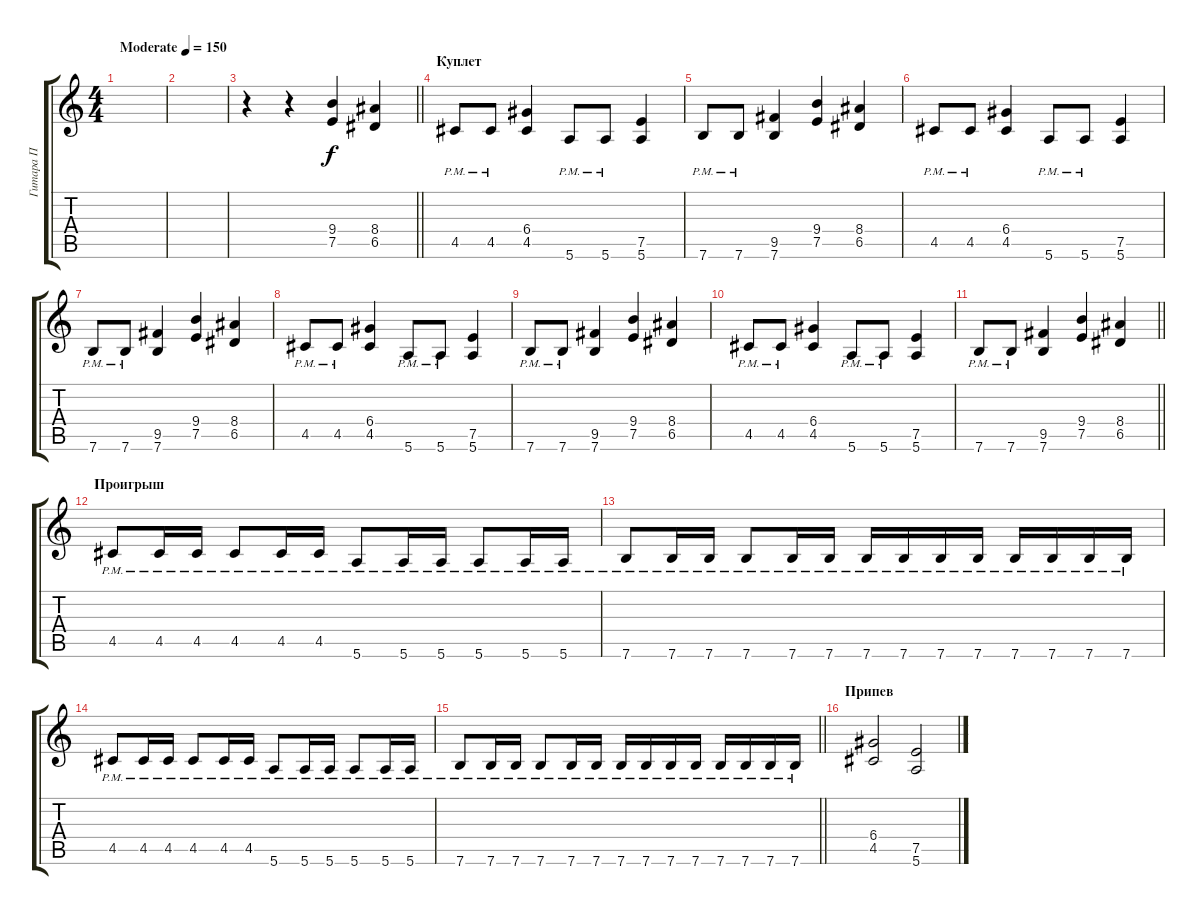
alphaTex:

\track ("Гитара П" "Гитара П") {instrument overdrivenguitar}
\staff {score tabs}
\tuning (E4 B3 G3 D3 A2 E2) {hide}
\ts (4 4)
\tempo (150 "Moderate")
\clef g2
\ks c
|
|
\barLineRight lightlight
r.4 r.4 (9.4 7.5).4 (8.4 6.5).4 |
\section ("" "Куплет")
4.5{pm}.8 4.5{pm}.8 (6.4 4.5).4 5.6{pm}.8 5.6{pm}.8 (7.5 5.6).4 |
7.6{pm}.8 7.6{pm}.8 (9.5 7.6).4 (9.4 7.5).4 (8.4 6.5).4 |
4.5{pm}.8 4.5{pm}.8 (6.4 4.5).4 5.6{pm}.8 5.6{pm}.8 (7.5 5.6).4 |
7.6{pm}.8 7.6{pm}.8 (9.5 7.6).4 (9.4 7.5).4 (8.4 6.5).4 |
4.5{pm}.8 4.5{pm}.8 (6.4 4.5).4 5.6{pm}.8 5.6{pm}.8 (7.5 5.6).4 |
7.6{pm}.8 7.6{pm}.8 (9.5 7.6).4 (9.4 7.5).4 (8.4 6.5).4 |
4.5{pm}.8 4.5{pm}.8 (6.4 4.5).4 5.6{pm}.8 5.6{pm}.8 (7.5 5.6).4 |
\barLineRight lightlight
7.6{pm}.8 7.6{pm}.8 (9.5 7.6).4 (9.4 7.5).4 (8.4 6.5).4 |
\section ("" "Проигрыш")
4.5{pm}.8 4.5{pm}.16 4.5{pm}.16 4.5{pm}.8 4.5{pm}.16 4.5{pm}.16 5.6{pm}.8 5.6{pm}.16 5.6{pm}.16 5.6{pm}.8 5.6{pm}.16 5.6{pm}.16 |
7.6{pm}.8 7.6{pm}.16 7.6{pm}.16 7.6{pm}.8 7.6{pm}.16 7.6{pm}.16 7.6{pm}.16 7.6{pm}.16 7.6{pm}.16 7.6{pm}.16 7.6{pm}.16 7.6{pm}.16 7.6{pm}.16 7.6{pm}.16 |
4.5{pm}.8 4.5{pm}.16 4.5{pm}.16 4.5{pm}.8 4.5{pm}.16 4.5{pm}.16 5.6{pm}.8 5.6{pm}.16 5.6{pm}.16 5.6{pm}.8 5.6{pm}.16 5.6{pm}.16 |
\barLineRight lightlight
7.6{pm}.8 7.6{pm}.16 7.6{pm}.16 7.6{pm}.8 7.6{pm}.16 7.6{pm}.16 7.6{pm}.16 7.6{pm}.16 7.6{pm}.16 7.6{pm}.16 7.6{pm}.16 7.6{pm}.16 7.6{pm}.16 7.6{pm}.16 |
\section ("" "Припев")
(6.4 4.5).2 (7.5 5.6).2
